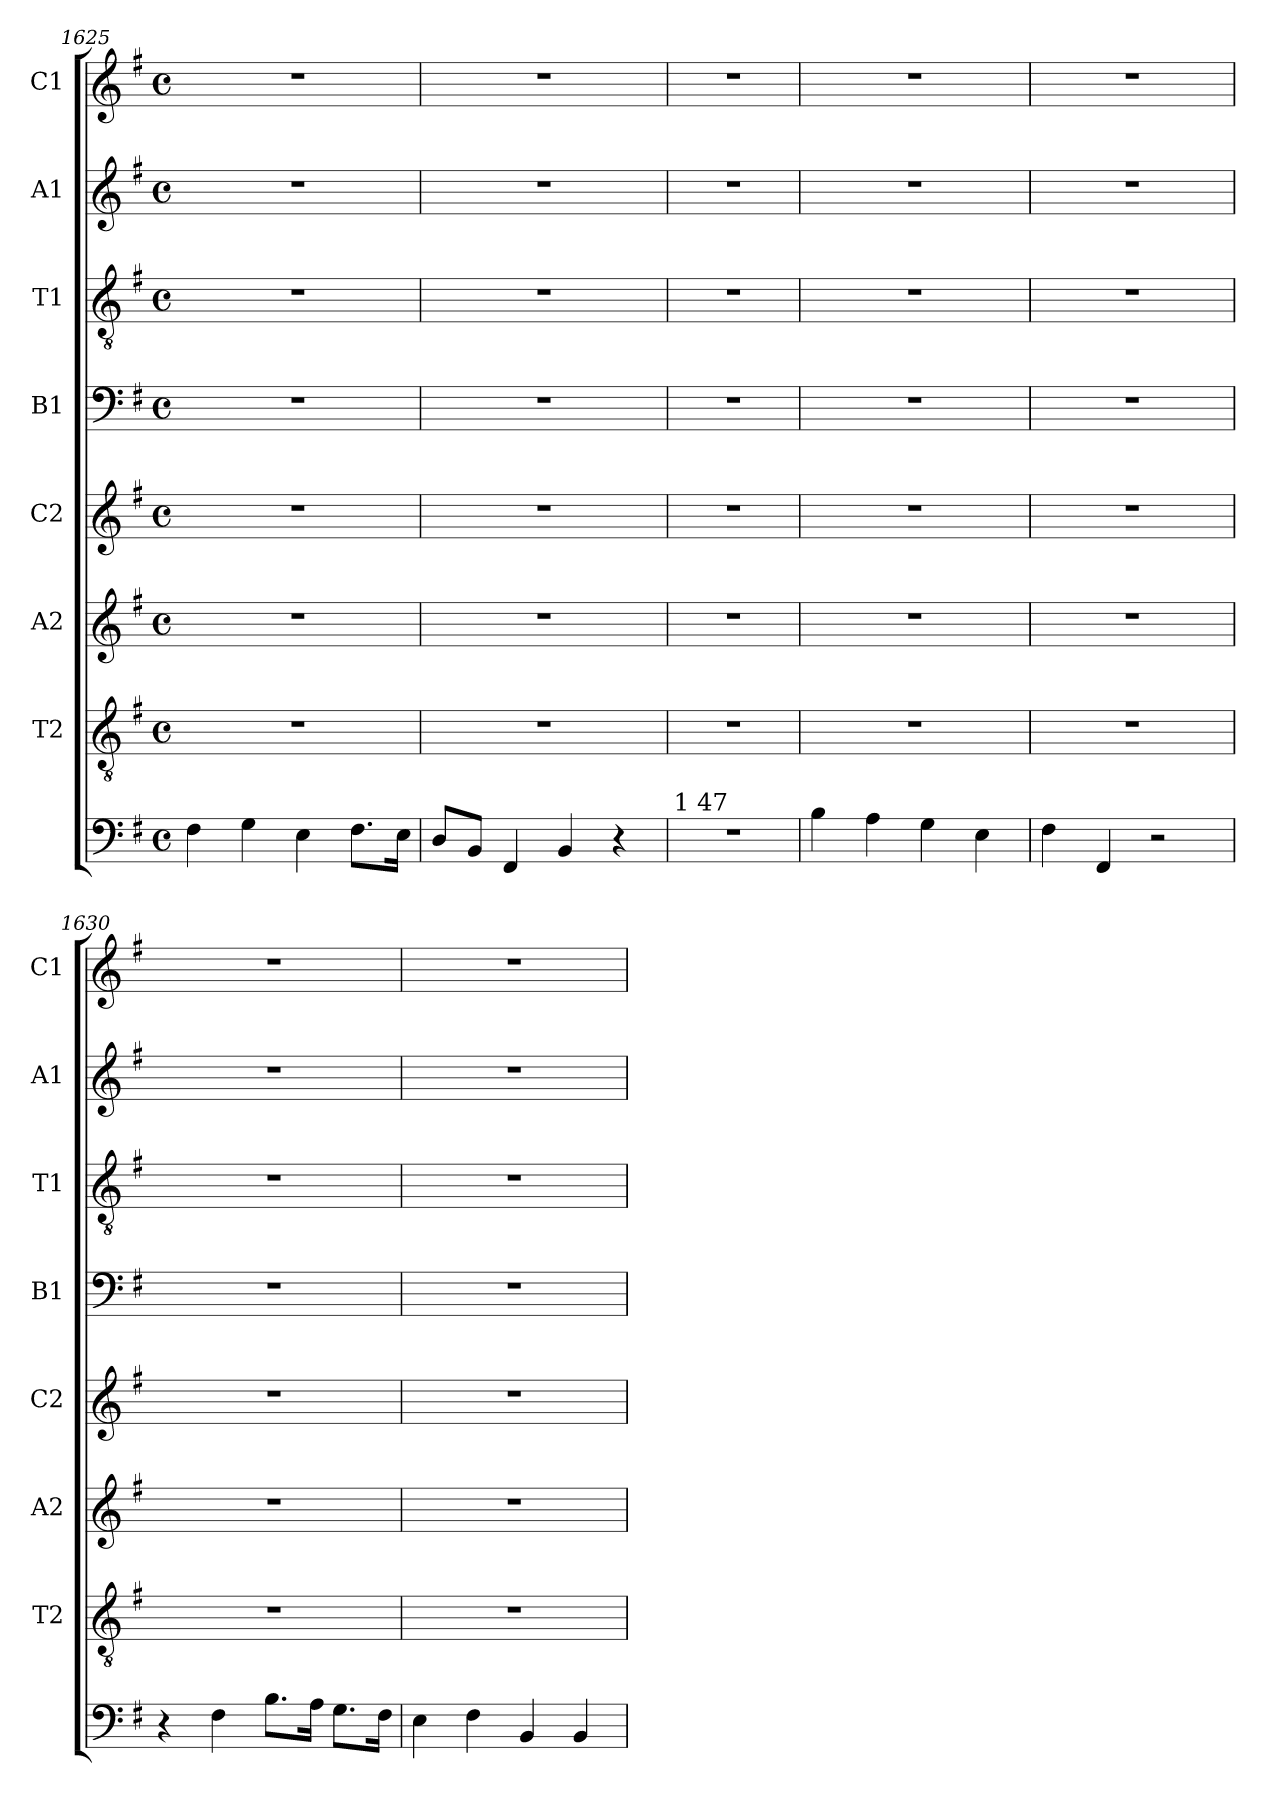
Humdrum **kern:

**kern	**kern	**kern	**kern	**kern	**kern	**kern	**kern
*part8	*part7	*part6	*part5	*part4	*part3	*part2	*part1
*staff8	*staff7	*staff6	*staff5	*staff4	*staff3	*staff2	*staff1
*	*I"T2	*I"A2	*I"C2	*I"B1	*I"T1	*I"A1	*I"C1
*	*I'T2	*I'A2	*I'C2	*I'B1	*I'T1	*I'A1	*I'C1
*clefF4	*clefGv2	*clefG2	*clefG2	*clefF4	*clefGv2	*clefG2	*clefG2
*k[f#]	*k[f#]	*k[f#]	*k[f#]	*k[f#]	*k[f#]	*k[f#]	*k[f#]
*G:	*G:	*G:	*G:	*G:	*G:	*G:	*G:
*M4/4	*M4/4	*M4/4	*M4/4	*M4/4	*M4/4	*M4/4	*M4/4
*met(c)	*met(c)	*met(c)	*met(c)	*met(c)	*met(c)	*met(c)	*met(c)
=1625	=1625	=1625	=1625	=1625	=1625	=1625	=1625
4F#\	1r	1r	1r	1r	1r	1r	1r
4G\	.	.	.	.	.	.	.
4E\	.	.	.	.	.	.	.
8.F#\L	.	.	.	.	.	.	.
16E\Jk	.	.	.	.	.	.	.
=1626	=1626	=1626	=1626	=1626	=1626	=1626	=1626
8D/L	1r	1r	1r	1r	1r	1r	1r
8BB/J	.	.	.	.	.	.	.
4FF#/	.	.	.	.	.	.	.
4BB/	.	.	.	.	.	.	.
4r	.	.	.	.	.	.	.
!!LO:LB:g=z
=1627	=1627	=1627	=1627	=1627	=1627	=1627	=1627
!LO:TX:a:t=1 47	!	!	!	!	!	!	!
1r	1r	1r	1r	1r	1r	1r	1r
=1628	=1628	=1628	=1628	=1628	=1628	=1628	=1628
4B\	1r	1r	1r	1r	1r	1r	1r
4A\	.	.	.	.	.	.	.
4G\	.	.	.	.	.	.	.
4E\	.	.	.	.	.	.	.
=1629	=1629	=1629	=1629	=1629	=1629	=1629	=1629
4F#\	1r	1r	1r	1r	1r	1r	1r
4FF#/	.	.	.	.	.	.	.
2r	.	.	.	.	.	.	.
=1630	=1630	=1630	=1630	=1630	=1630	=1630	=1630
4r	1r	1r	1r	1r	1r	1r	1r
4F#\	.	.	.	.	.	.	.
8.B\L	.	.	.	.	.	.	.
16A\Jk	.	.	.	.	.	.	.
8.G\L	.	.	.	.	.	.	.
16F#\Jk	.	.	.	.	.	.	.
=1631	=1631	=1631	=1631	=1631	=1631	=1631	=1631
4E\	1r	1r	1r	1r	1r	1r	1r
4F#\	.	.	.	.	.	.	.
4BB/	.	.	.	.	.	.	.
4BB/	.	.	.	.	.	.	.
=	=	=	=	=	=	=	=
*-	*-	*-	*-	*-	*-	*-	*-
